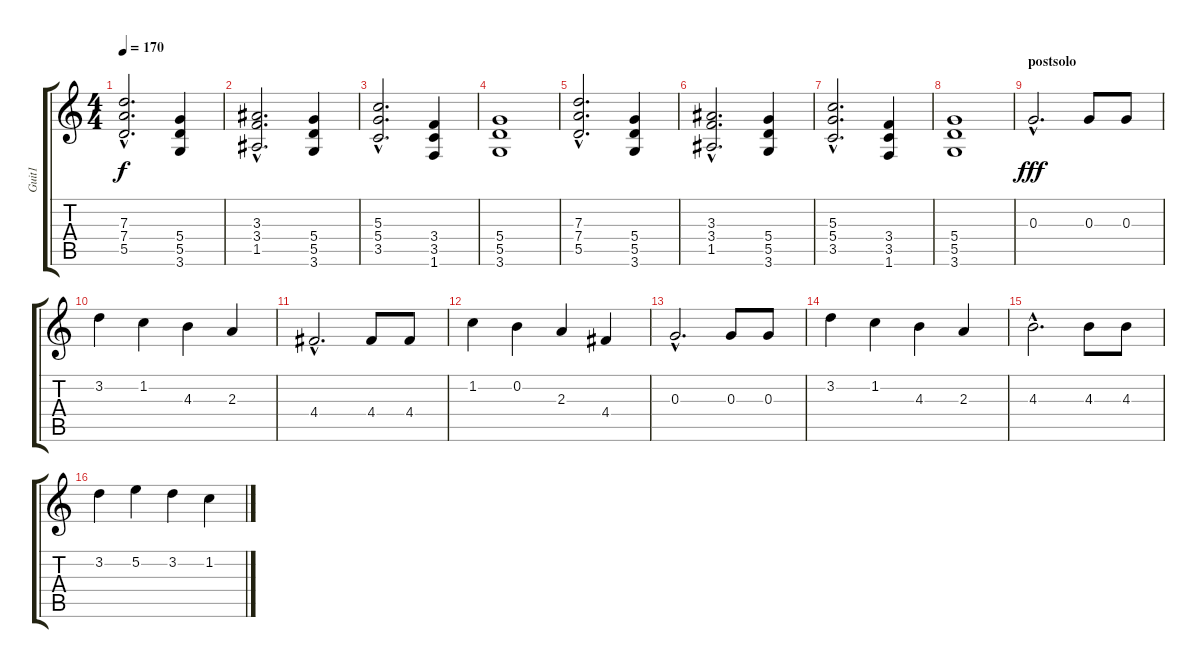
\track ("Guit1" "Guit1") {instrument overdrivenguitar}
\staff {score tabs}
\tuning (E4 B3 G3 D3 A2 E2) {hide}
\ts (4 4)
\tempo 170
\clef g2
\ks c
(7.3{hac} 7.4{hac} 5.5{hac}).2{d dy f volume 11 instrument overdrivenguitar} (5.4 5.5 3.6).4 |
(3.3{hac} 3.4{hac} 1.5{hac}).2{d} (5.4 5.5 3.6).4 |
(5.3{hac} 5.4{hac} 3.5{hac}).2{d} (3.4 3.5 1.6).4 |
(5.4 5.5 3.6).1 |
(7.3{hac} 7.4{hac} 5.5{hac}).2{d volume 11 instrument overdrivenguitar} (5.4 5.5 3.6).4 |
(3.3{hac} 3.4{hac} 1.5{hac}).2{d} (5.4 5.5 3.6).4 |
(5.3{hac} 5.4{hac} 3.5{hac}).2{d} (3.4 3.5 1.6).4 |
(5.4 5.5 3.6).1 |
\section ("" "postsolo")
0.3{hac}.2{d dy fff volume 11 instrument overdrivenguitar} 0.3.8 0.3.8 |
3.2.4 1.2.4 4.3.4 2.3.4 |
4.4{hac}.2{d} 4.4.8 4.4.8 |
1.2.4 0.2.4 2.3.4 4.4.4 |
0.3{hac}.2{d} 0.3.8 0.3.8 |
3.2.4 1.2.4 4.3.4 2.3.4 |
4.3{hac}.2{d} 4.3.8 4.3.8 |
3.2.4 5.2.4 3.2.4 1.2.4
